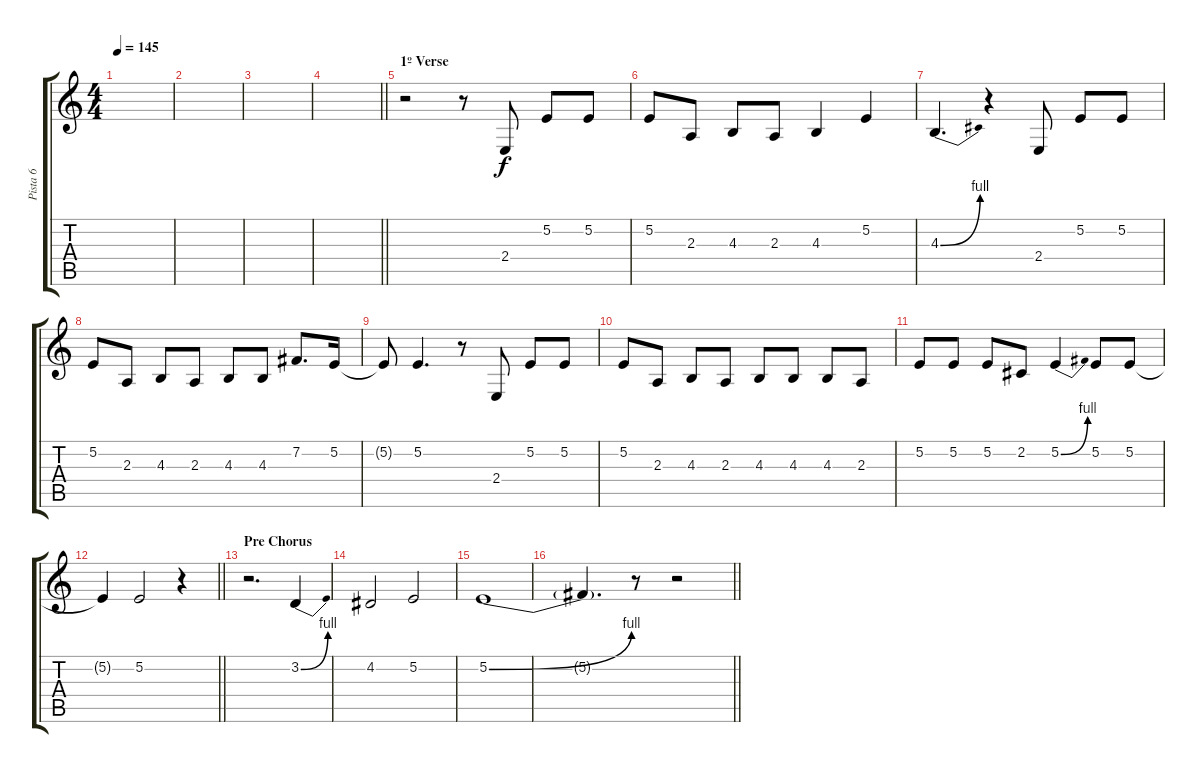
\track ("Pista 6" "Pista 6") {instrument clarinet}
\staff {score tabs}
\tuning (E4 B3 G3 D3 A2 D2) {hide}
\ts (4 4)
\tempo 145
\clef g2
\ks c
|
|
|
\barLineRight lightlight
|
\section ("" "1º Verse")
r.2 r.8 2.4.8 5.2.8 5.2.8 |
5.2.8 2.3.8 4.3.8 2.3.8 4.3.4 5.2.4 |
4.3{be (bend 0 0 60 4)}.4{d} r.4 2.4.8 5.2.8 5.2.8 |
5.2.8 2.3.8 4.3.8 2.3.8 4.3.8 4.3.8 7.2.8{d} 5.2.16 |
5.2{t}.8 5.2.4{d} r.8 2.4.8 5.2.8 5.2.8 |
5.2.8 2.3.8 4.3.8 2.3.8 4.3.8 4.3.8 4.3.8 2.3.8 |
5.2.8 5.2.8 5.2.8 2.2.8 5.2{be (bend 0 0 60 4)}.4 5.2.8 5.2.8 |
\barLineRight lightlight
5.2{t}.4 5.2.2 r.4 |
\section ("" "Pre Chorus")
r.2{d} 3.2{be (bend 0 0 60 4)}.4 |
4.2.2 5.2.2 |
5.2{be (bend 0 0 60 4)}.1 |
\barLineRight lightlight
5.2{t}.4{d} r.8 r.2
